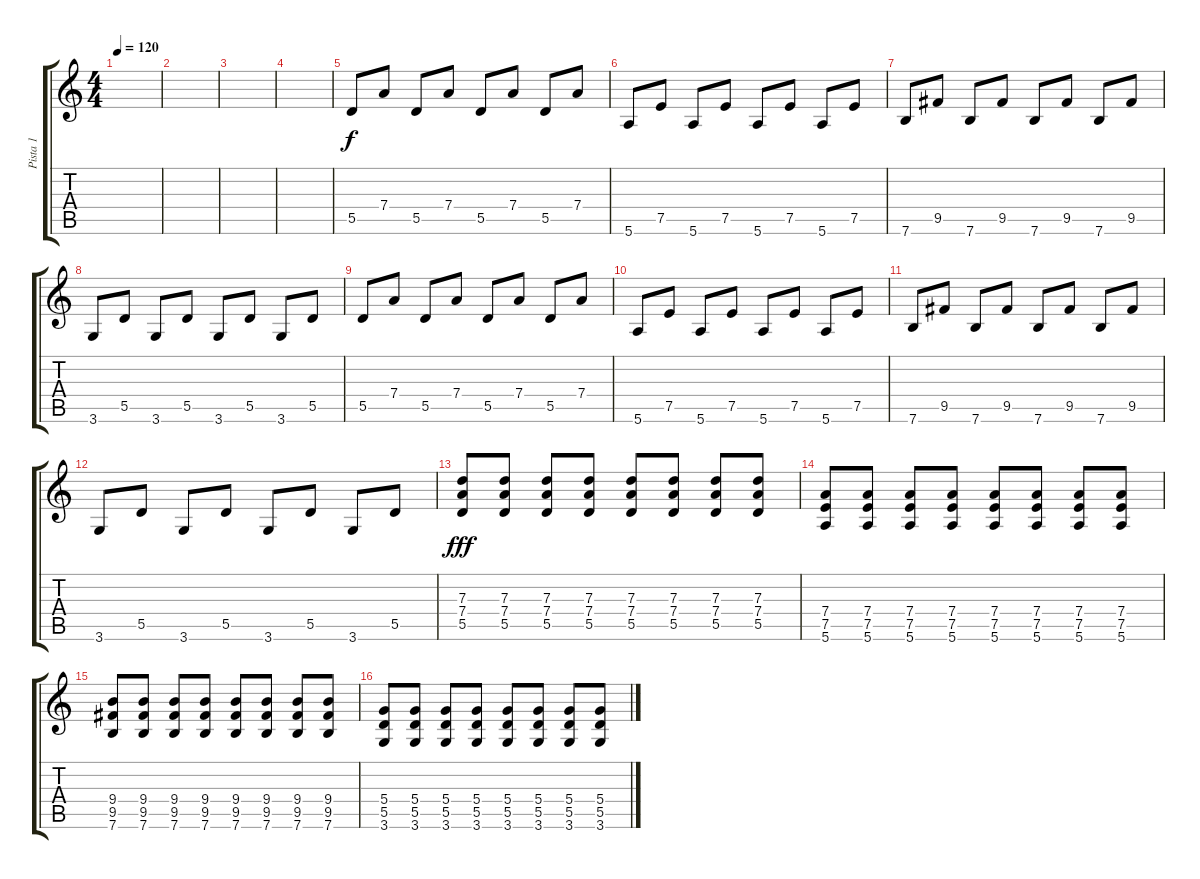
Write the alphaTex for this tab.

\track ("Pista 1" "Pista 1") {instrument overdrivenguitar}
\staff {score tabs}
\tuning (E4 B3 G3 D3 A2 E2) {hide}
\ts (4 4)
\tempo 120
\clef g2
\ks c
|
|
|
|
5.5.8 7.4.8 5.5.8 7.4.8 5.5.8 7.4.8 5.5.8 7.4.8 |
5.6.8 7.5.8 5.6.8 7.5.8 5.6.8 7.5.8 5.6.8 7.5.8 |
7.6.8 9.5.8 7.6.8 9.5.8 7.6.8 9.5.8 7.6.8 9.5.8 |
3.6.8 5.5.8 3.6.8 5.5.8 3.6.8 5.5.8 3.6.8 5.5.8 |
5.5.8 7.4.8 5.5.8 7.4.8 5.5.8 7.4.8 5.5.8 7.4.8 |
5.6.8 7.5.8 5.6.8 7.5.8 5.6.8 7.5.8 5.6.8 7.5.8 |
7.6.8 9.5.8 7.6.8 9.5.8 7.6.8 9.5.8 7.6.8 9.5.8 |
3.6.8 5.5.8 3.6.8 5.5.8 3.6.8 5.5.8 3.6.8 5.5.8 |
(7.3 7.4 5.5).8{dy fff} (7.3 7.4 5.5).8 (7.3 7.4 5.5).8 (7.3 7.4 5.5).8 (7.3 7.4 5.5).8 (7.3 7.4 5.5).8 (7.3 7.4 5.5).8 (7.3 7.4 5.5).8 |
(7.4 7.5 5.6).8 (7.4 7.5 5.6).8 (7.4 7.5 5.6).8 (7.4 7.5 5.6).8 (7.4 7.5 5.6).8 (7.4 7.5 5.6).8 (7.4 7.5 5.6).8 (7.4 7.5 5.6).8 |
(9.4 9.5 7.6).8 (9.4 9.5 7.6).8 (9.4 9.5 7.6).8 (9.4 9.5 7.6).8 (9.4 9.5 7.6).8 (9.4 9.5 7.6).8 (9.4 9.5 7.6).8 (9.4 9.5 7.6).8 |
(5.4 5.5 3.6).8 (5.4 5.5 3.6).8 (5.4 5.5 3.6).8 (5.4 5.5 3.6).8 (5.4 5.5 3.6).8 (5.4 5.5 3.6).8 (5.4 5.5 3.6).8 (5.4 5.5 3.6).8
